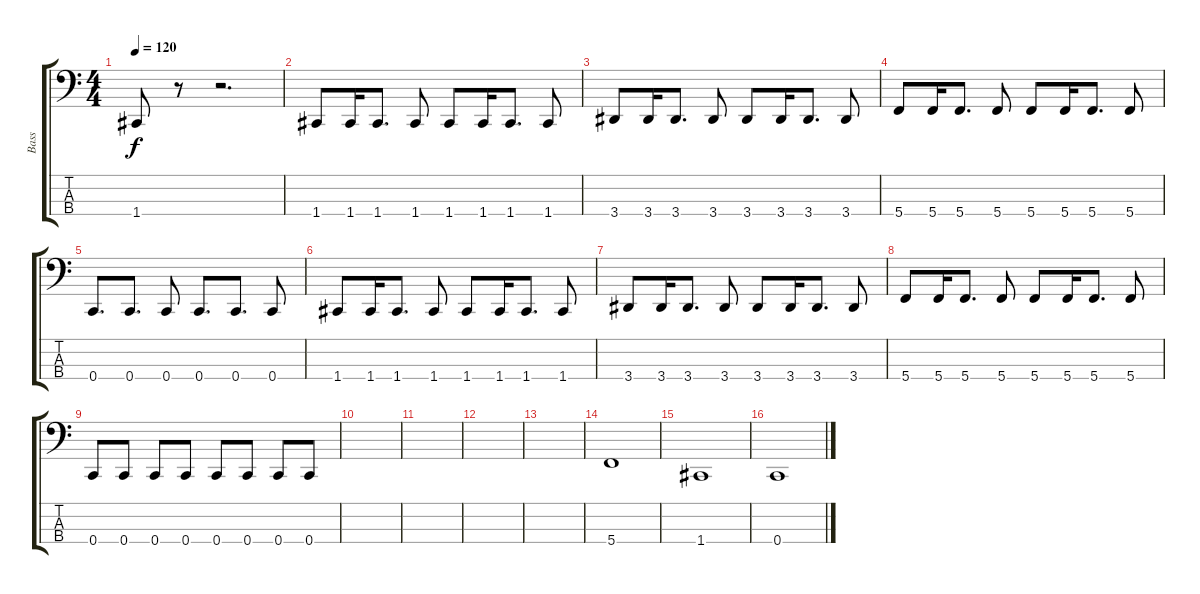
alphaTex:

\track ("Bass" "Bass") {instrument electricbasspick}
\staff {score tabs}
\tuning (F2 C2 G1 C1) {hide}
\ts (4 4)
\tempo 120
\clef f4
\ks c
1.4.8{dy f} r.8 r.2{d} |
1.4.8 1.4.16 1.4.8{d} 1.4.8 1.4.8 1.4.16 1.4.8{d} 1.4.8 |
3.4.8 3.4.16 3.4.8{d} 3.4.8 3.4.8 3.4.16 3.4.8{d} 3.4.8 |
5.4.8 5.4.16 5.4.8{d} 5.4.8 5.4.8 5.4.16 5.4.8{d} 5.4.8 |
0.4.8{d} 0.4.8{d} 0.4.8 0.4.8{d} 0.4.8{d} 0.4.8 |
1.4.8 1.4.16 1.4.8{d} 1.4.8 1.4.8 1.4.16 1.4.8{d} 1.4.8 |
3.4.8 3.4.16 3.4.8{d} 3.4.8 3.4.8 3.4.16 3.4.8{d} 3.4.8 |
5.4.8 5.4.16 5.4.8{d} 5.4.8 5.4.8 5.4.16 5.4.8{d} 5.4.8 |
0.4.8 0.4.8 0.4.8 0.4.8 0.4.8 0.4.8 0.4.8 0.4.8 |
|
|
|
|
5.4.1 |
1.4.1 |
0.4.1
